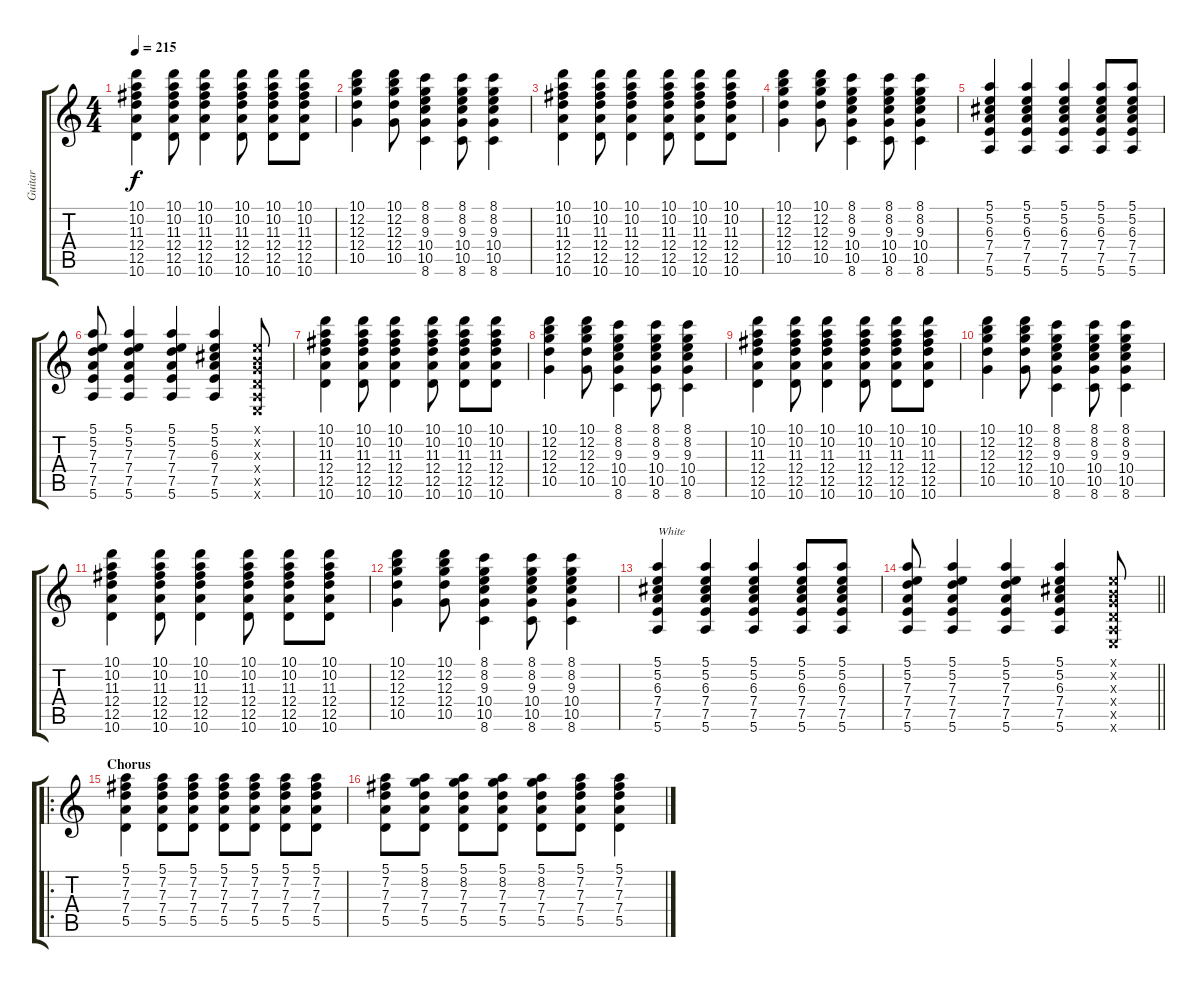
\track ("Guitar" "Guitar") {instrument distortionguitar}
\staff {score tabs}
\tuning (E4 B3 G3 D3 A2 E2) {hide}
\ts (4 4)
\tempo 215
\clef g2
\ks c
(10.1 10.2 11.3 12.4 12.5 10.6).4{dy f} (10.1 10.2 11.3 12.4 12.5 10.6).8 (10.1 10.2 11.3 12.4 12.5 10.6).4 (10.1 10.2 11.3 12.4 12.5 10.6).8 (10.1 10.2 11.3 12.4 12.5 10.6).8 (10.1 10.2 11.3 12.4 12.5 10.6).8 |
(10.1 12.2 12.3 12.4 10.5).4 (10.1 12.2 12.3 12.4 10.5).8 (8.1 8.2 9.3 10.4 10.5 8.6).4 (8.1 8.2 9.3 10.4 10.5 8.6).8 (8.1 8.2 9.3 10.4 10.5 8.6).4 |
(10.1 10.2 11.3 12.4 12.5 10.6).4 (10.1 10.2 11.3 12.4 12.5 10.6).8 (10.1 10.2 11.3 12.4 12.5 10.6).4 (10.1 10.2 11.3 12.4 12.5 10.6).8 (10.1 10.2 11.3 12.4 12.5 10.6).8 (10.1 10.2 11.3 12.4 12.5 10.6).8 |
(10.1 12.2 12.3 12.4 10.5).4 (10.1 12.2 12.3 12.4 10.5).8 (8.1 8.2 9.3 10.4 10.5 8.6).4 (8.1 8.2 9.3 10.4 10.5 8.6).8 (8.1 8.2 9.3 10.4 10.5 8.6).4 |
(5.1 5.2 6.3 7.4 7.5 5.6).4 (5.1 5.2 6.3 7.4 7.5 5.6).4 (5.1 5.2 6.3 7.4 7.5 5.6).4 (5.1 5.2 6.3 7.4 7.5 5.6).8 (5.1 5.2 6.3 7.4 7.5 5.6).8 |
(5.1 5.2 7.3 7.4 7.5 5.6).8 (5.1 5.2 7.3 7.4 7.5 5.6).4 (5.1 5.2 7.3 7.4 7.5 5.6).4 (5.1 5.2 6.3 7.4 7.5 5.6).4 (0.1{x} 0.2{x} 0.3{x} 0.4{x} 0.5{x} 0.6{x}).8 |
(10.1 10.2 11.3 12.4 12.5 10.6).4 (10.1 10.2 11.3 12.4 12.5 10.6).8 (10.1 10.2 11.3 12.4 12.5 10.6).4 (10.1 10.2 11.3 12.4 12.5 10.6).8 (10.1 10.2 11.3 12.4 12.5 10.6).8 (10.1 10.2 11.3 12.4 12.5 10.6).8 |
(10.1 12.2 12.3 12.4 10.5).4 (10.1 12.2 12.3 12.4 10.5).8 (8.1 8.2 9.3 10.4 10.5 8.6).4 (8.1 8.2 9.3 10.4 10.5 8.6).8 (8.1 8.2 9.3 10.4 10.5 8.6).4 |
(10.1 10.2 11.3 12.4 12.5 10.6).4 (10.1 10.2 11.3 12.4 12.5 10.6).8 (10.1 10.2 11.3 12.4 12.5 10.6).4 (10.1 10.2 11.3 12.4 12.5 10.6).8 (10.1 10.2 11.3 12.4 12.5 10.6).8 (10.1 10.2 11.3 12.4 12.5 10.6).8 |
(10.1 12.2 12.3 12.4 10.5).4 (10.1 12.2 12.3 12.4 10.5).8 (8.1 8.2 9.3 10.4 10.5 8.6).4 (8.1 8.2 9.3 10.4 10.5 8.6).8 (8.1 8.2 9.3 10.4 10.5 8.6).4 |
(10.1 10.2 11.3 12.4 12.5 10.6).4 (10.1 10.2 11.3 12.4 12.5 10.6).8 (10.1 10.2 11.3 12.4 12.5 10.6).4 (10.1 10.2 11.3 12.4 12.5 10.6).8 (10.1 10.2 11.3 12.4 12.5 10.6).8 (10.1 10.2 11.3 12.4 12.5 10.6).8 |
(10.1 12.2 12.3 12.4 10.5).4 (10.1 12.2 12.3 12.4 10.5).8 (8.1 8.2 9.3 10.4 10.5 8.6).4 (8.1 8.2 9.3 10.4 10.5 8.6).8 (8.1 8.2 9.3 10.4 10.5 8.6).4 |
(5.1 5.2 6.3 7.4 7.5 5.6).4{txt "White"} (5.1 5.2 6.3 7.4 7.5 5.6).4 (5.1 5.2 6.3 7.4 7.5 5.6).4 (5.1 5.2 6.3 7.4 7.5 5.6).8 (5.1 5.2 6.3 7.4 7.5 5.6).8 |
\barLineRight lightlight
(5.1 5.2 7.3 7.4 7.5 5.6).8 (5.1 5.2 7.3 7.4 7.5 5.6).4 (5.1 5.2 7.3 7.4 7.5 5.6).4 (5.1 5.2 6.3 7.4 7.5 5.6).4 (0.1{x} 0.2{x} 0.3{x} 0.4{x} 0.5{x} 0.6{x}).8 |
\ro
\section ("" "Chorus")
(5.1 7.2 7.3 7.4 5.5).4 (5.1 7.2 7.3 7.4 5.5).8 (5.1 7.2 7.3 7.4 5.5).8 (5.1 7.2 7.3 7.4 5.5).8 (5.1 7.2 7.3 7.4 5.5).8 (5.1 7.2 7.3 7.4 5.5).8 (5.1 7.2 7.3 7.4 5.5).8 |
(5.1 7.2 7.3 7.4 5.5).8 (5.1 8.2 7.3 7.4 5.5).8 (5.1 8.2 7.3 7.4 5.5).8 (5.1 8.2 7.3 7.4 5.5).8 (5.1 8.2 7.3 7.4 5.5).8 (5.1 7.2 7.3 7.4 5.5).8 (5.1 7.2 7.3 7.4 5.5).4
